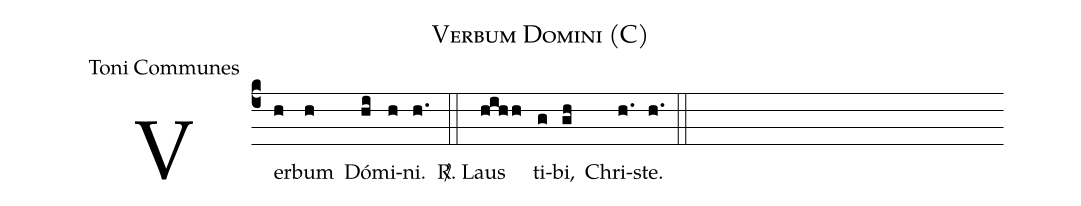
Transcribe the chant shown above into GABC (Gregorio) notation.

name:Verbum Domini (C);
office-part:Toni Communes;
%%
(c4) Ver(h)bum(h) Dó(hi)mi(h)ni.(h.) (::) <sp>R/</sp>. Laus(hihh) ti(g)bi,(gh) Chri(h.)ste.(h.) (::)
